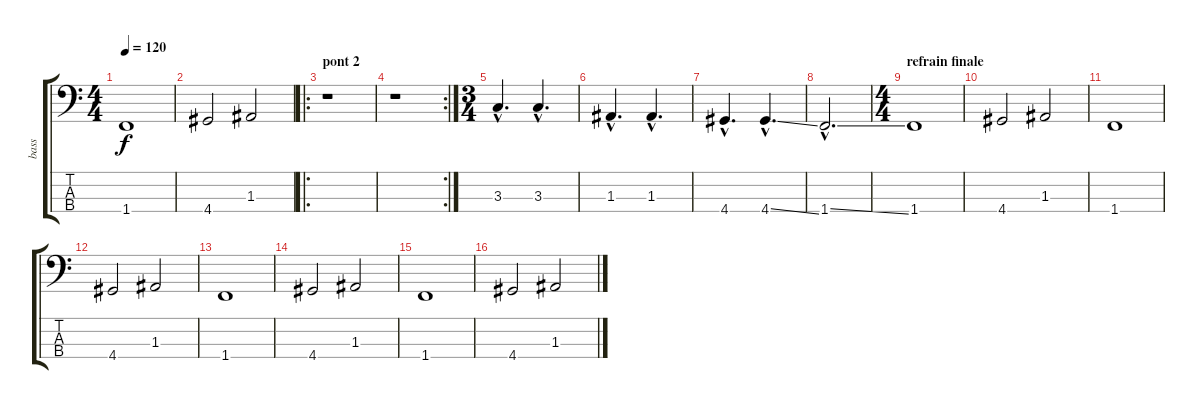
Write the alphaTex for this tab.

\track ("bass" "bass") {instrument electricbassfinger}
\staff {score tabs}
\tuning (G2 D2 A1 E1) {hide}
\ts (4 4)
\tempo 120
\clef f4
\ks c
1.4.1{dy f} |
4.4.2 1.3.2 |
\ro
\section ("" "pont 2")
r.1 |
\rc 2
r.1 |
\ts (3 4)
3.3{hac}.4{d} 3.3{hac}.4{d} |
1.3{hac}.4{d} 1.3{hac}.4{d} |
4.4{hac}.4{d} 4.4{ss hac}.4{d} |
1.4{ss hac}.2{d} |
\ts (4 4)
\section ("" "refrain finale")
1.4.1 |
4.4.2 1.3.2 |
1.4.1 |
4.4.2 1.3.2 |
1.4.1 |
4.4.2 1.3.2 |
1.4.1 |
4.4.2 1.3.2
